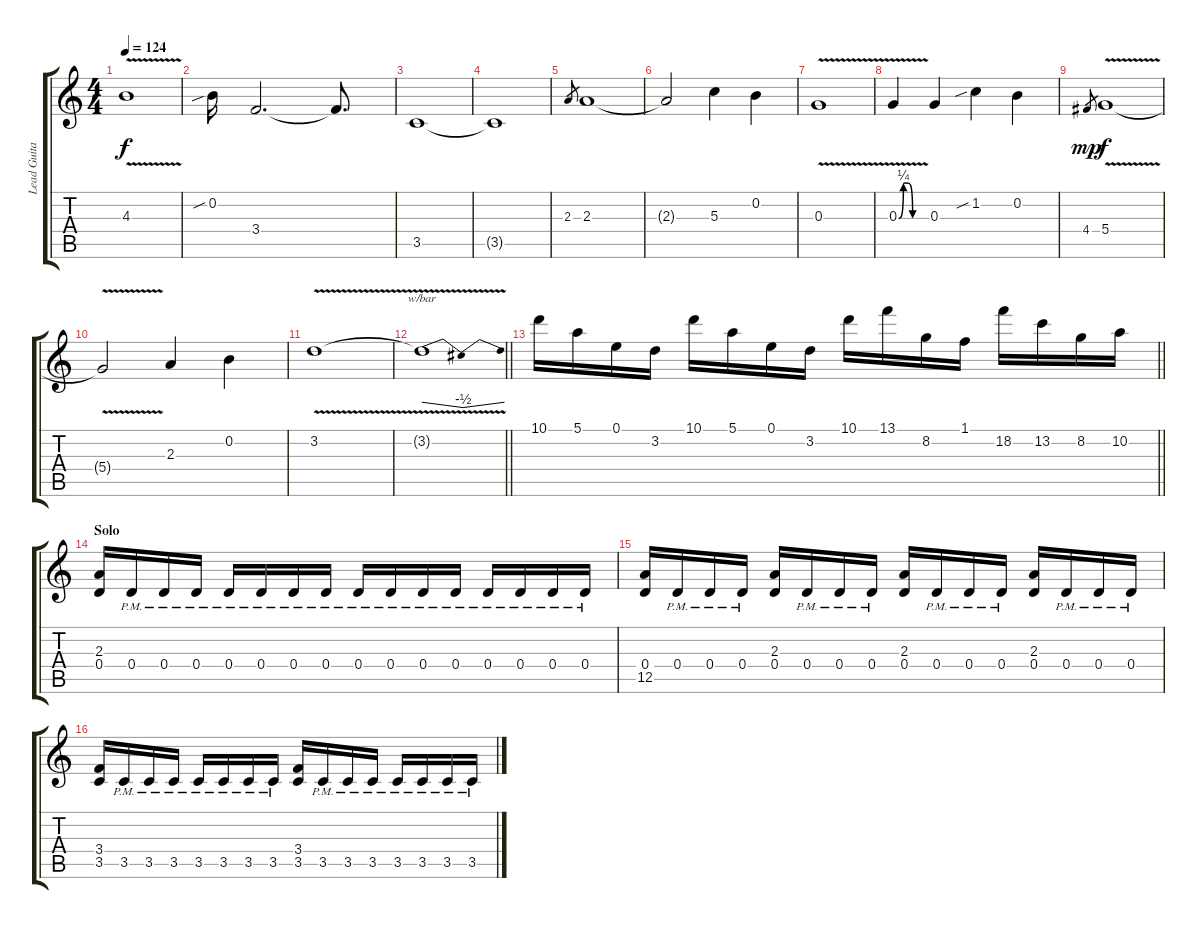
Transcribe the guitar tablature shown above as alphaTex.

\track ("Lead Guitar" "Lead Guita") {instrument distortionguitar}
\staff {score tabs}
\tuning (E4 B3 G3 D3 A2 E2) {hide}
\ts (4 4)
\tempo 124
\clef g2
\ks c
4.3{v}.1{dy f} |
0.2{sib}.16 3.4.2{d} 3.4{t}.8{d} |
3.5.1 |
3.5{t}.1 |
2.3.8{gr} 2.3.1 |
2.3{t}.2 5.3.4 0.2.4 |
0.3{v}.1 |
0.3{be (custom 0 0 10 1 20 1 30 0 60 0) v}.4 0.3.4 1.2{sib}.4 0.2.4 |
4.4.8{gr dy mp} 5.4{v}.1{dy f} |
5.4{t}.2 2.3.4 0.2.4 |
3.2{v}.1 |
\barLineRight lightlight
3.2{t}.1{tbe (dip default 0 0 30 -2 60 0)} |
\section ("" "")
\barLineRight lightlight
10.1.16 5.1.16 0.1.16 3.2.16 10.1.16 5.1.16 0.1.16 3.2.16 10.1.16 13.1.16 8.2.16 1.1.16 18.2.16 13.2.16 8.2.16 10.2.16 |
\section ("" "Solo")
(2.3 0.4).16{volume 12} 0.4{pm}.16 0.4{pm}.16 0.4{pm}.16 0.4{pm}.16 0.4{pm}.16 0.4{pm}.16 0.4{pm}.16 0.4{pm}.16 0.4{pm}.16 0.4{pm}.16 0.4{pm}.16 0.4{pm}.16 0.4{pm}.16 0.4{pm}.16 0.4{pm}.16 |
(0.4 12.5).16 0.4{pm}.16 0.4{pm}.16 0.4{pm}.16 (2.3 0.4).16 0.4{pm}.16 0.4{pm}.16 0.4{pm}.16 (2.3 0.4).16 0.4{pm}.16 0.4{pm}.16 0.4{pm}.16 (2.3 0.4).16 0.4{pm}.16 0.4{pm}.16 0.4{pm}.16 |
(3.4 3.5).16 3.5{pm}.16 3.5{pm}.16 3.5{pm}.16 3.5{pm}.16 3.5{pm}.16 3.5{pm}.16 3.5{pm}.16 (3.4 3.5).16 3.5{pm}.16 3.5{pm}.16 3.5{pm}.16 3.5{pm}.16 3.5{pm}.16 3.5{pm}.16 3.5{pm}.16
